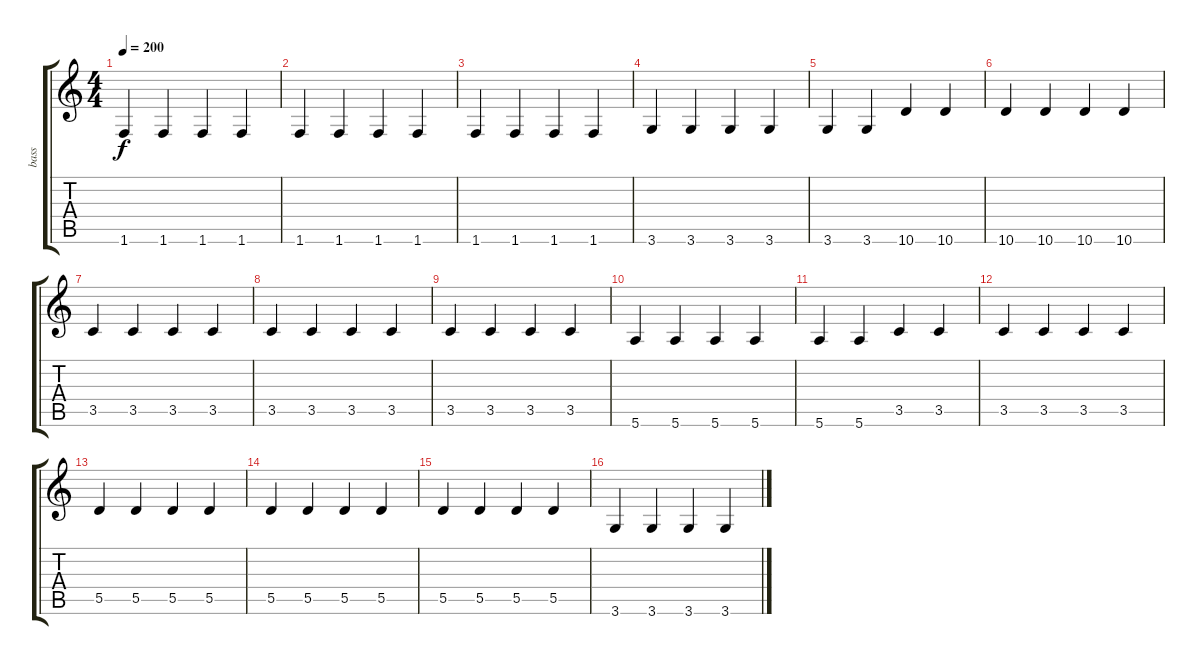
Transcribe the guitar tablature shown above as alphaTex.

\track ("bass" "bass") {instrument electricbasspick}
\staff {score tabs}
\tuning (E4 B3 G3 D3 A2 E2) {hide}
\ts (4 4)
\tempo 200
\clef g2
\ks c
1.6.4{dy f} 1.6.4 1.6.4 1.6.4 |
1.6.4 1.6.4 1.6.4 1.6.4 |
1.6.4 1.6.4 1.6.4 1.6.4 |
3.6.4 3.6.4 3.6.4 3.6.4 |
3.6.4 3.6.4 10.6.4 10.6.4 |
10.6.4 10.6.4 10.6.4 10.6.4 |
3.5.4 3.5.4 3.5.4 3.5.4 |
3.5.4 3.5.4 3.5.4 3.5.4 |
3.5.4 3.5.4 3.5.4 3.5.4 |
5.6.4 5.6.4 5.6.4 5.6.4 |
5.6.4 5.6.4 3.5.4 3.5.4 |
3.5.4 3.5.4 3.5.4 3.5.4 |
5.5.4 5.5.4 5.5.4 5.5.4 |
5.5.4 5.5.4 5.5.4 5.5.4 |
5.5.4 5.5.4 5.5.4 5.5.4 |
3.6.4 3.6.4 3.6.4 3.6.4
